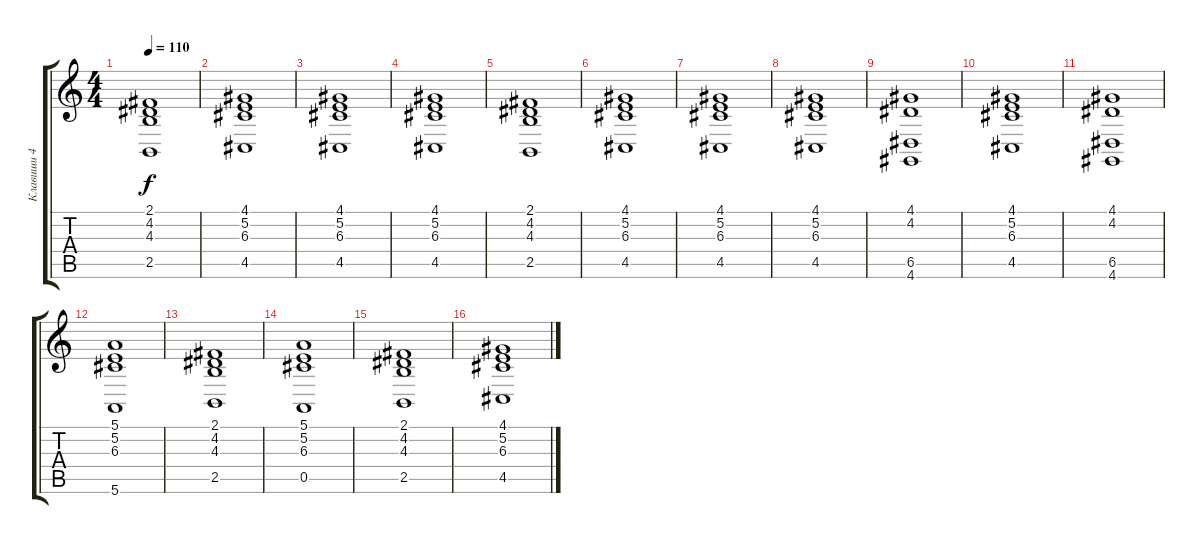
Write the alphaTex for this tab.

\track ("Клавиши 4" "Клавиши 4") {instrument pad2warm}
\staff {score tabs}
\tuning (E4 B3 G3 D3 A2 E2) {hide}
\ts (4 4)
\tempo 110
\clef g2
\ks c
(2.1 4.2 4.3 2.5).1{dy f} |
(4.1 5.2 6.3 4.5).1 |
(4.1 5.2 6.3 4.5).1 |
(4.1 5.2 6.3 4.5).1 |
(2.1 4.2 4.3 2.5).1 |
(4.1 5.2 6.3 4.5).1 |
(4.1 5.2 6.3 4.5).1 |
(4.1 5.2 6.3 4.5).1 |
(4.1 4.2 6.5 4.6).1 |
(4.1 5.2 6.3 4.5).1 |
(4.1 4.2 6.5 4.6).1 |
(5.1 5.2 6.3 5.6).1 |
(2.1 4.2 4.3 2.5).1 |
(5.1 5.2 6.3 0.5).1 |
(2.1 4.2 4.3 2.5).1 |
(4.1 5.2 6.3 4.5).1
